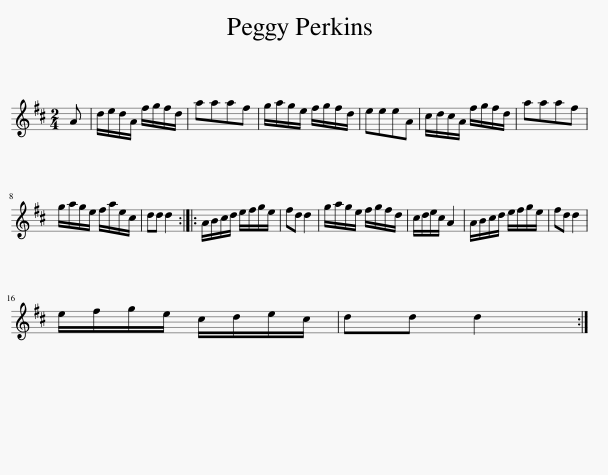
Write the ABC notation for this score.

X:1
L:1/8
M:2/4
I:linebreak $
K:D
V:1 treble
V:1
 A | d/e/d/A/ f/g/f/d/ | aaaf | g/a/g/e/ f/g/f/d/ | eeeA | %5
 c/d/c/A/ f/g/f/d/ | aaaf |$ g/a/g/e/ f/a/e/c/ | dd d2 :: A/B/c/d/ e/f/g/e/ | %10
 fd d2 | g/a/g/e/ f/g/f/d/ | c/d/e/c/ A2 | A/B/c/d/ e/f/g/e/ | fd d2 |$ %15
 e/f/g/e/ c/d/e/c/ | dd d2 :| %17
